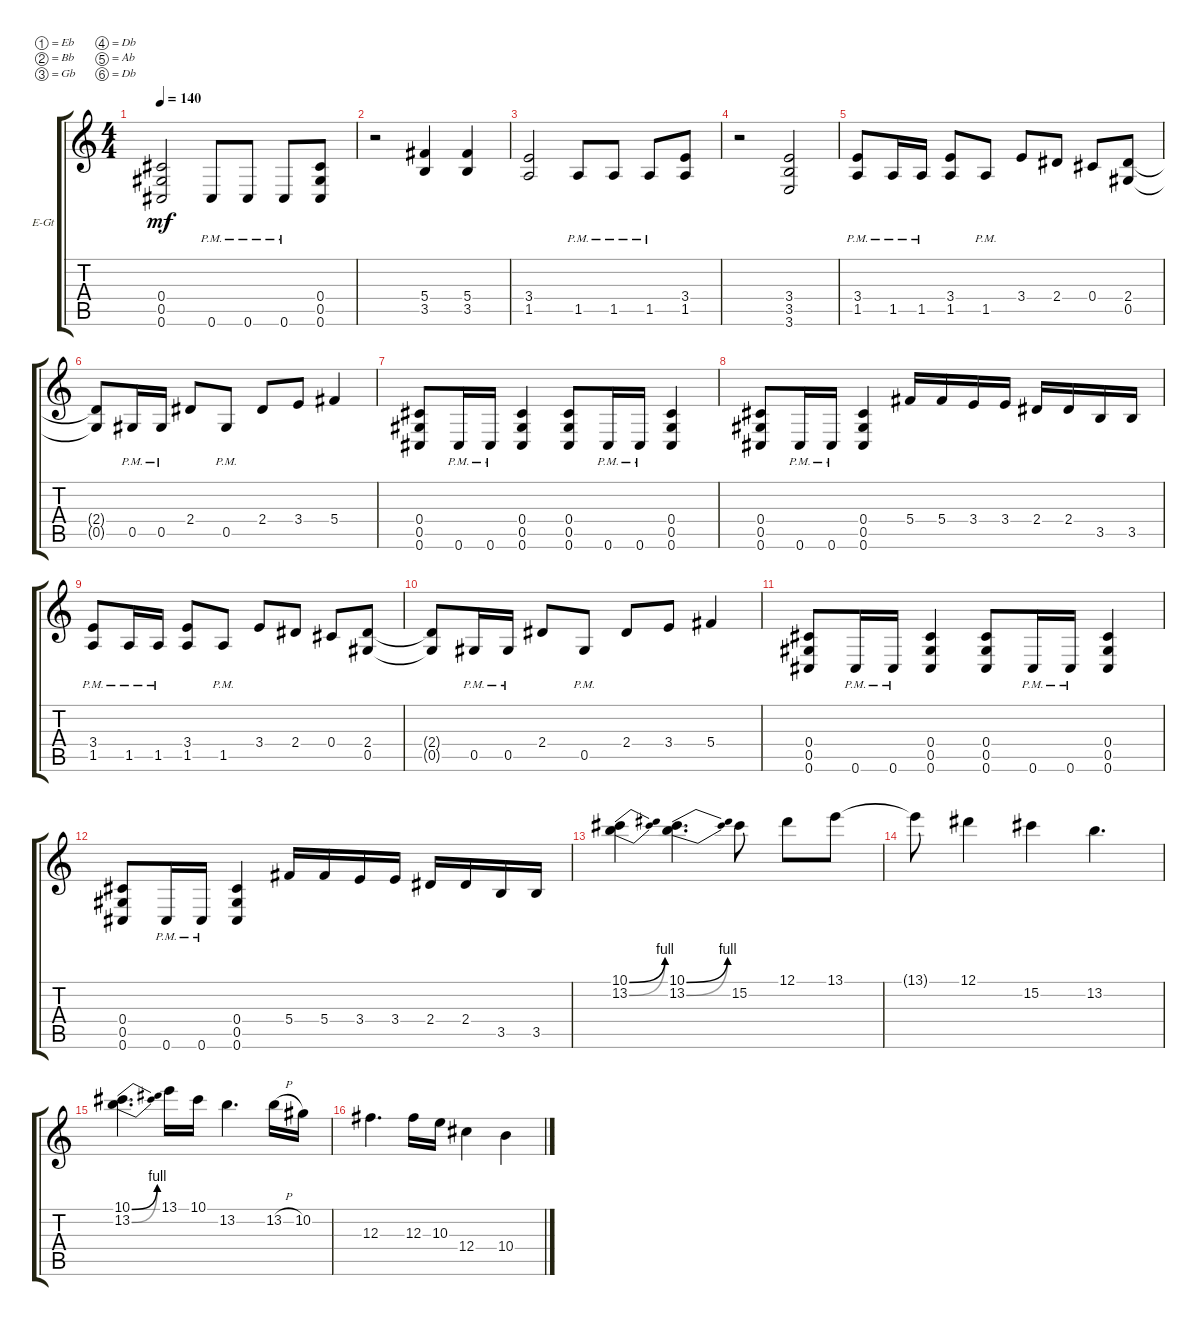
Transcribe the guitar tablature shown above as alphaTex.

\defaultSystemsLayout 4
\bracketExtendMode groupsimilarinstruments
\firstSystemTrackNameOrientation horizontal
\otherSystemsTrackNameOrientation horizontal
\track ("Electric Guitar" "E-Gt") {instrument distortionguitar}
\staff {score tabs}
\tuning (Eb4 Bb3 Gb3 Db3 Ab2 Db2)
\ts (4 4)
\tempo 140
\clef g2
\ks c
(0.6 0.5 0.4).2{dy mf} 0.6{pm}.8 0.6{pm}.8 0.6{pm}.8 (0.6 0.5 0.4).8 |
r.2 (3.5 5.4).4 (3.5 5.4).4 |
(3.4 1.5).2 1.5{pm}.8 1.5{pm}.8 1.5{pm}.8 (1.5 3.4).8 |
r.2 (3.6 3.5 3.4).2 |
(1.5{pm} 3.4{pm}).8 1.5{pm}.16 1.5{pm}.16 (1.5 3.4).8 1.5{pm}.8 3.4.8 2.4.8 0.4.8 (2.4 0.5).8 |
(0.5{t} 2.4{t}).8 0.5{pm}.16 0.5{pm}.16 2.4.8 0.5{pm}.8 2.4.8 3.4.8 5.4.4 |
(0.6 0.5 0.4).8 0.6{pm}.16 0.6{pm}.16 (0.6 0.5 0.4).4 (0.6 0.5 0.4).8 0.6{pm}.16 0.6{pm}.16 (0.6 0.5 0.4).4 |
(0.6 0.5 0.4).8 0.6{pm}.16 0.6{pm}.16 (0.6 0.5 0.4).4 5.4.16 5.4.16 3.4.16 3.4.16 2.4.16 2.4.16 3.5.16 3.5.16 |
(1.5{pm} 3.4{pm}).8 1.5{pm}.16 1.5{pm}.16 (1.5 3.4).8 1.5{pm}.8 3.4.8 2.4.8 0.4.8 (2.4 0.5).8 |
(0.5{t} 2.4{t}).8 0.5{pm}.16 0.5{pm}.16 2.4.8 0.5{pm}.8 2.4.8 3.4.8 5.4.4 |
(0.6 0.5 0.4).8 0.6{pm}.16 0.6{pm}.16 (0.6 0.5 0.4).4 (0.6 0.5 0.4).8 0.6{pm}.16 0.6{pm}.16 (0.6 0.5 0.4).4 |
(0.6 0.5 0.4).8 0.6{pm}.16 0.6{pm}.16 (0.6 0.5 0.4).4 5.4.16 5.4.16 3.4.16 3.4.16 2.4.16 2.4.16 3.5.16 3.5.16 |
(10.1{be (bend 0 0 15 4)} 13.2{be (bend 0 0 15 4)}).4 (10.1{be (bend 0 0 15 4)} 13.2{be (bend 0 0 15 4)}).4{d} 15.2.8 12.1.8 13.1.8 |
13.1{t}.8 12.1.4 15.2.4 13.2.4{d} |
(10.1{be (bend 0 0 15 4)} 13.2{be (bend 0 0 15 4)}).4{d} 13.1.16 10.1.16 13.2.4{d} 13.2{h}.16 10.2.16 |
12.3.4{d} 12.3.16 10.3.16 12.4.4 10.4.4
